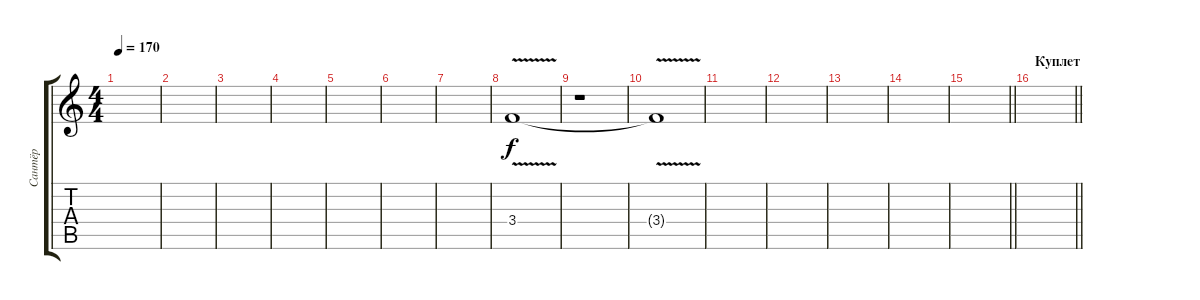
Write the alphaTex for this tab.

\track ("Сантёр" "Сантёр") {instrument overdrivenguitar}
\staff {score tabs}
\tuning (E4 B3 G3 D3 A2 E2) {hide}
\ts (4 4)
\tempo 170
\clef g2
\ks c
|
|
|
|
|
|
|
3.4{v}.1 |
r.1 |
3.4{t}.1 |
|
|
|
|
\barLineRight lightlight
|
\section ("" "Куплет")
\barLineRight lightlight
